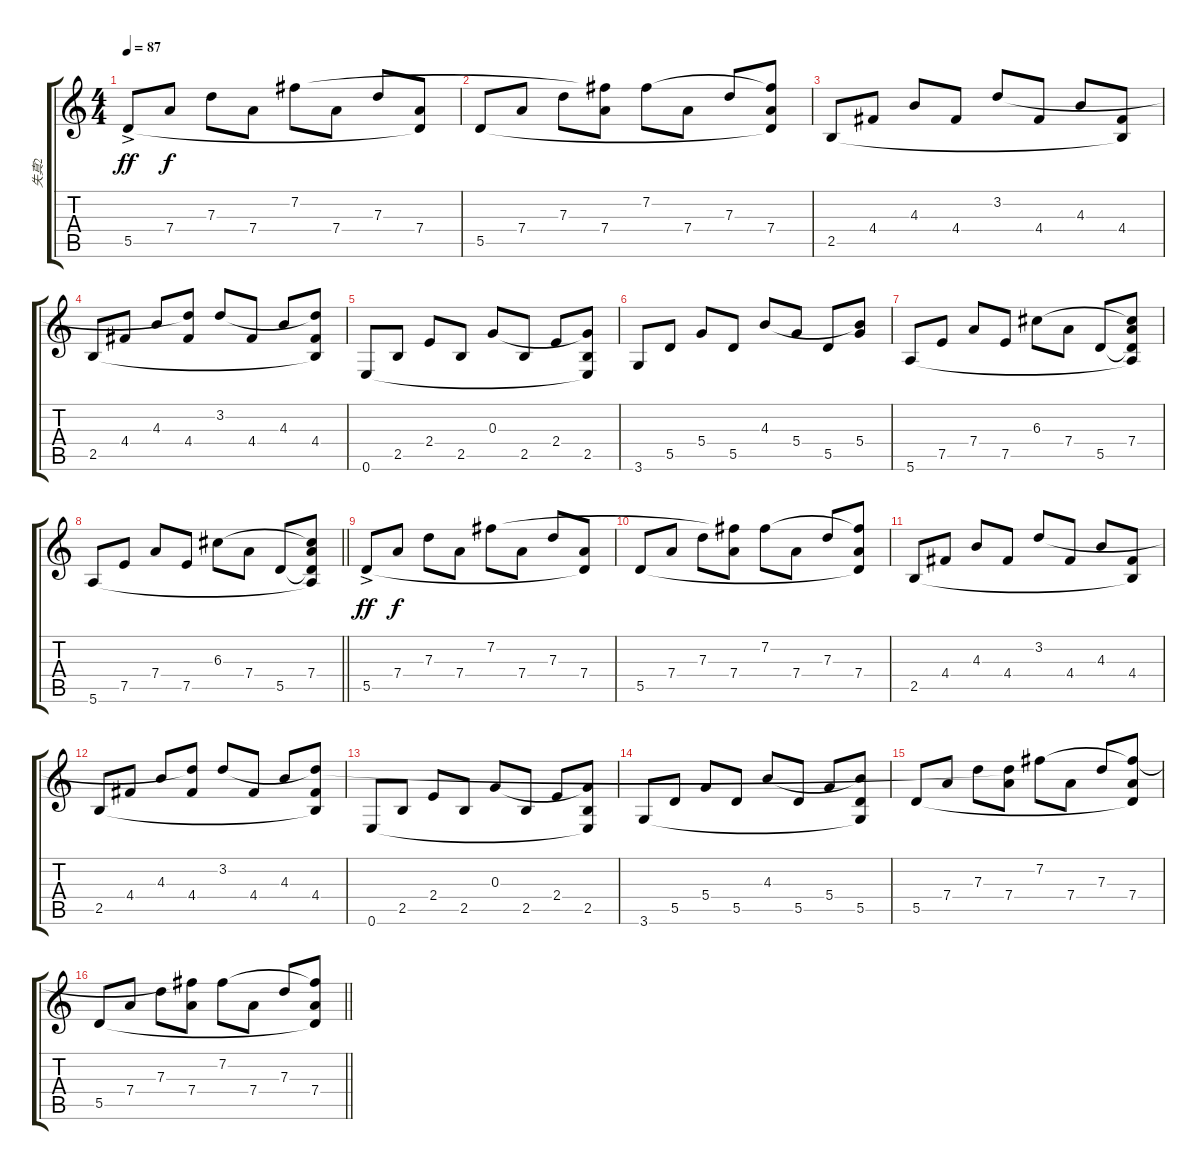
\track ("失真2" "失真2") {instrument overdrivenguitar}
\staff {score tabs}
\tuning (E4 B3 G3 D3 A2 E2) {hide}
\ts (4 4)
\section ("" "")
\tempo 87
\clef g2
\ks c
5.5{ac}.8{dy ff} 7.4.8{dy f} 7.3.8 7.4.8 7.2.8 7.4.8 7.3.8 (7.4 5.5{t}).8 |
5.5.8 7.4.8 7.3.8 (7.2{t} 7.4).8 7.2.8 7.4.8 7.3.8 (7.2{t} 7.4 5.5{t}).8 |
2.5.8 4.4.8 4.3.8 4.4.8 3.2.8 4.4.8 4.3.8 (4.4 2.5{t}).8 |
2.5.8 4.4.8 4.3.8 (3.2{t} 4.4).8 3.2.8 4.4.8 4.3.8 (3.2{t} 4.4 2.5{t}).8 |
0.6.8 2.5.8 2.4.8 2.5.8 0.3.8 2.5.8 2.4.8 (0.3{t} 2.5 0.6{t}).8 |
3.6.8 5.5.8 5.4.8 5.5.8 4.3.8 5.4.8 5.5.8 (4.3{t} 5.4).8 |
5.6.8 7.5.8 7.4.8 7.5.8 6.3.8 7.4.8 5.5.8 (6.3{t} 7.4 5.5{t} 5.6{t}).8 |
\barLineRight lightlight
5.6.8 7.5.8 7.4.8 7.5.8 6.3.8 7.4.8 5.5.8 (6.3{t} 7.4 5.5{t} 5.6{t}).8 |
5.5{ac}.8{dy ff} 7.4.8{dy f} 7.3.8 7.4.8 7.2.8 7.4.8 7.3.8 (7.4 5.5{t}).8 |
5.5.8 7.4.8 7.3.8 (7.2{t} 7.4).8 7.2.8 7.4.8 7.3.8 (7.2{t} 7.4 5.5{t}).8 |
2.5.8 4.4.8 4.3.8 4.4.8 3.2.8 4.4.8 4.3.8 (4.4 2.5{t}).8 |
2.5.8 4.4.8 4.3.8 (3.2{t} 4.4).8 3.2.8 4.4.8 4.3.8 (3.2{t} 4.4 2.5{t}).8 |
0.6.8 2.5.8 2.4.8 2.5.8 0.3.8 2.5.8 2.4.8 (0.3{t} 2.5 0.6{t}).8 |
3.6.8 5.5.8 5.4.8 5.5.8 4.3.8 5.5.8 5.4.8 (4.3{t} 5.5 3.6{t}).8 |
5.5.8 7.4.8 7.3.8 (3.2{t} 7.4).8 7.2.8 7.4.8 7.3.8 (7.2{t} 7.4 5.5{t}).8 |
\barLineRight lightlight
5.5.8 7.4.8 7.3.8 (7.2{t} 7.4).8 7.2.8 7.4.8 7.3.8 (7.2{t} 7.4 5.5{t}).8
